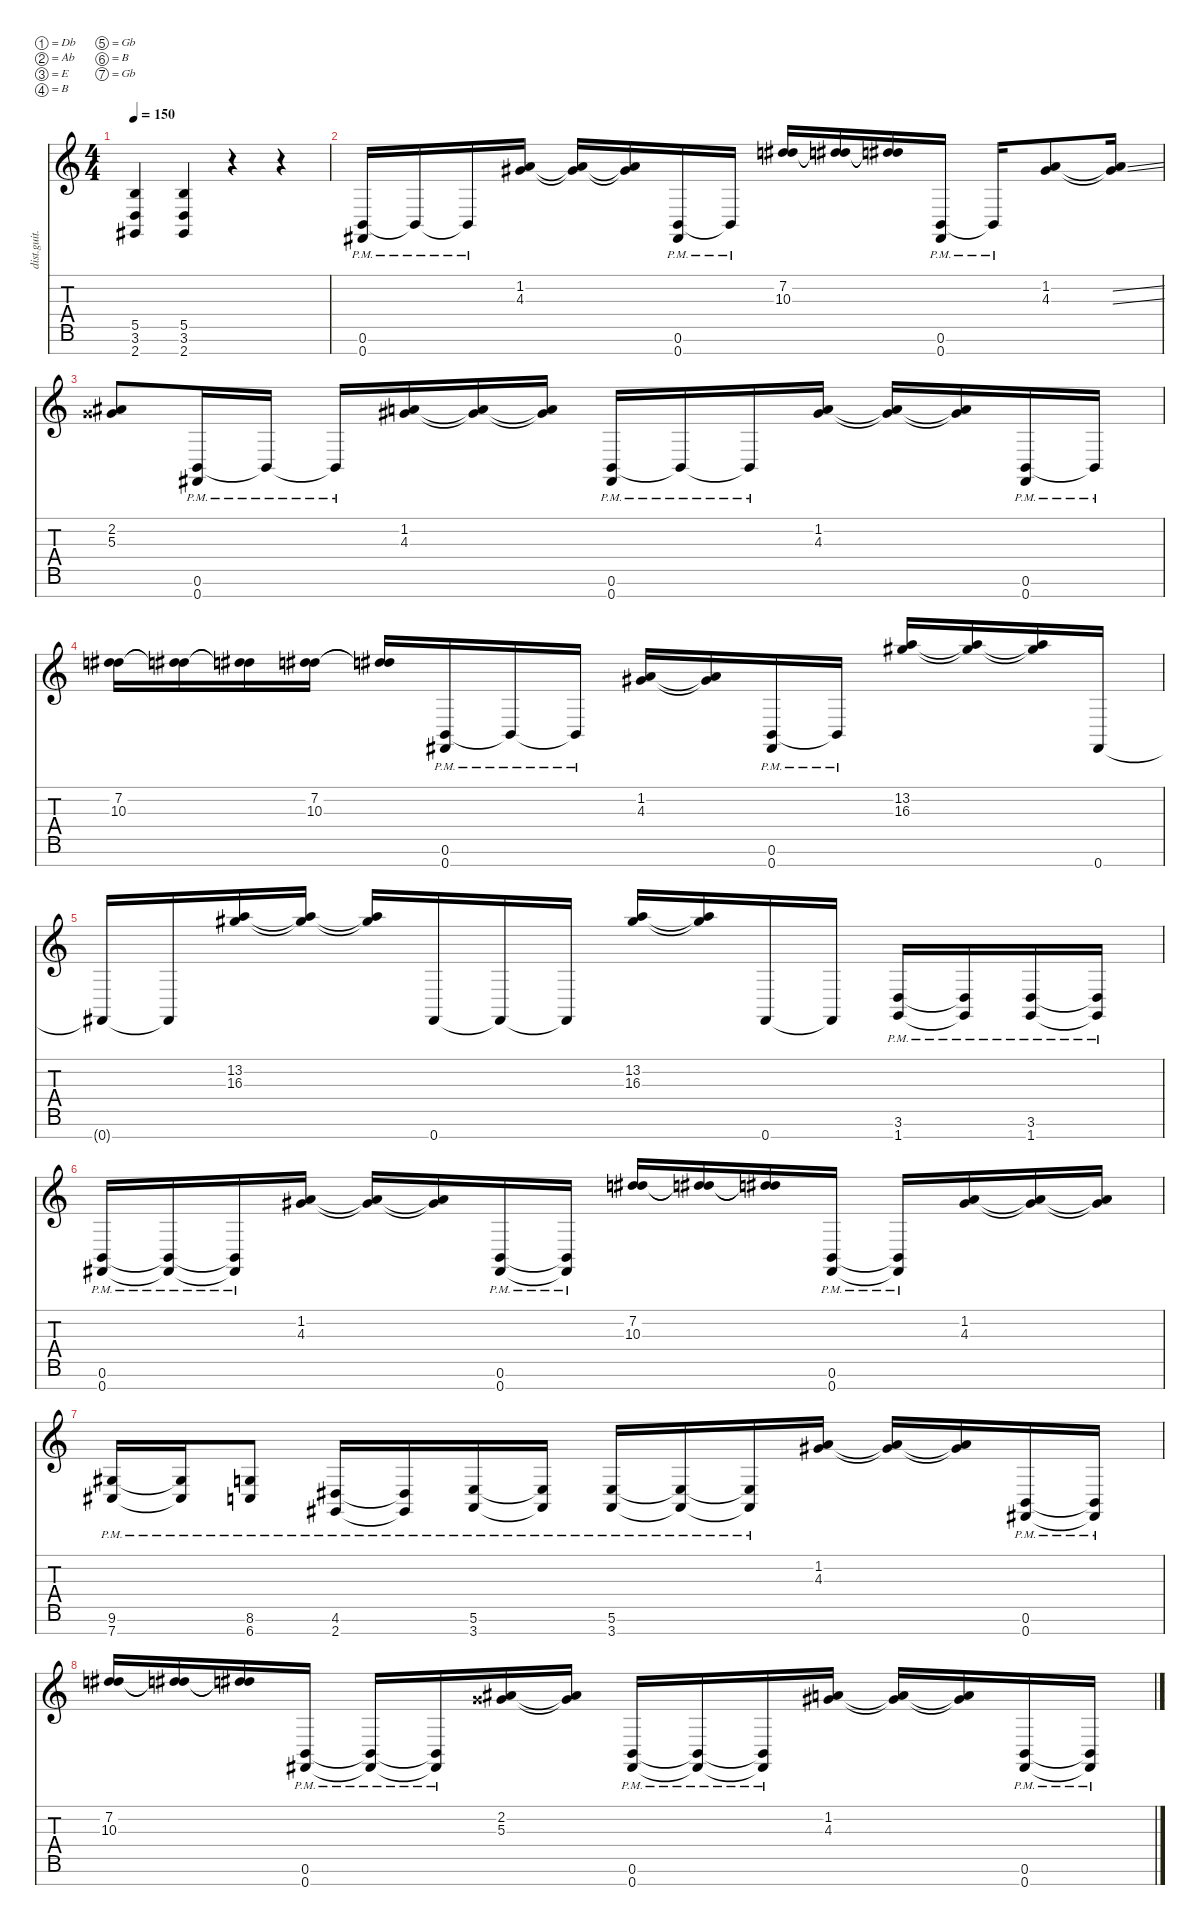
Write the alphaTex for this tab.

\defaultSystemsLayout 4
\hideDynamics
\bracketExtendMode nobrackets
\otherSystemsTrackNameOrientation horizontal
\track ("Distortion Guitar" "dist.guit.") {instrument distortionguitar}
\staff {score tabs}
\tuning (Db4 Ab3 E3 B2 Gb2 B1 Gb1)
\ts (4 4)
\tempo 150
\clef g2
\ks c
(2.7{acc #} 3.6 5.5).4{dy mf beam Up} (2.7{acc #} 3.6 5.5).4{beam Up} r.4{beam Up} r.4{beam Up} |
(0.6{pm} 0.7{pm acc #}).16{beam Up} 0.6{pm t}.16{beam Up} 0.6{pm t}.16{beam Up} (1.2 4.3{acc #}).16{beam Up} (1.2{t} 4.3{t acc #}).16{beam Up} (1.2{t} 4.3{t acc #}).16{beam Up} (0.6{pm} 0.7{pm acc #}).16{beam Up} 0.6{pm t}.16{beam Up} (7.2{acc #} 10.3).16{beam Up} (7.2{t acc #} 10.3{t}).16{beam Up} (7.2{t acc #} 10.3{t}).16{beam Up} (0.6{pm} 0.7{pm acc #}).16{beam Up} 0.6{pm t}.16{beam Up} (1.2 4.3{acc #}).8{beam Up} (1.2{ss t} 4.3{ss t acc #}).16{beam Up} |
(2.2{acc #} 5.3{acc x}).8{beam Up} (0.6{pm} 0.7{pm acc #}).16{beam Up} 0.6{pm t}.16{beam Up} 0.6{pm t}.16{beam Up} (1.2 4.3{acc #}).16{beam Up} (1.2{t} 4.3{t acc #}).16{beam Up} (1.2{t} 4.3{t acc #}).16{beam Up} (0.6{pm} 0.7{pm acc #}).16{beam Up} 0.6{pm t}.16{beam Up} 0.6{pm t}.16{beam Up} (1.2 4.3{acc #}).16{beam Up} (1.2{t} 4.3{t acc #}).16{beam Up} (1.2{t} 4.3{t acc #}).16{beam Up} (0.6{pm} 0.7{pm acc #}).16{beam Up} 0.6{pm t}.16{beam Up} |
(7.2{acc #} 10.3).16{beam Down} (7.2{t acc #} 10.3{t}).16{beam Down} (7.2{t acc #} 10.3{t}).16{beam Down} (7.2{acc #} 10.3).16{beam Down} (7.2{t acc #} 10.3{t}).16{beam Up} (0.6{pm} 0.7{pm acc #}).16{beam Up} 0.6{pm t}.16{beam Up} 0.6{pm t}.16{beam Up} (1.2 4.3{acc #}).16{beam Up} (1.2{t} 4.3{t acc #}).16{beam Up} (0.6{pm} 0.7{pm acc #}).16{beam Up} 0.6{pm t}.16{beam Up} (13.2 16.3{acc #}).16{beam Up} (13.2{t} 16.3{t acc #}).16{beam Up} (13.2{t} 16.3{t acc #}).16{beam Up} 0.7{acc #}.16{beam Up} |
0.7{t acc #}.16{beam Up} 0.7{t acc #}.16{beam Up} (13.2 16.3{acc #}).16{beam Up} (13.2{t} 16.3{t acc #}).16{beam Up} (13.2{t} 16.3{t acc #}).16{beam Up} 0.7{acc #}.16{beam Up} 0.7{t acc #}.16{beam Up} 0.7{t acc #}.16{beam Up} (13.2 16.3{acc #}).16{beam Up} (13.2{t} 16.3{t acc #}).16{beam Up} 0.7{acc #}.16{beam Up} 0.7{t acc #}.16{beam Up} (1.7{pm} 3.6{pm}).16{beam Up} (1.7{pm t} 3.6{pm t}).16{beam Up} (1.7{pm} 3.6{pm}).16{beam Up} (1.7{pm t} 3.6{pm t}).16{beam Up} |
(0.7{pm acc #} 0.6{pm}).16{beam Up} (0.7{pm t acc #} 0.6{pm t}).16{beam Up} (0.7{pm t acc #} 0.6{pm t}).16{beam Up} (1.2 4.3{acc #}).16{beam Up} (1.2{t} 4.3{t acc #}).16{beam Up} (1.2{t} 4.3{t acc #}).16{beam Up} (0.7{pm acc #} 0.6{pm}).16{beam Up} (0.7{pm t acc #} 0.6{pm t}).16{beam Up} (7.2{acc #} 10.3).16{beam Up} (7.2{t acc #} 10.3{t}).16{beam Up} (7.2{t acc #} 10.3{t}).16{beam Up} (0.7{pm acc #} 0.6{pm}).16{beam Up} (0.7{pm t acc #} 0.6{pm t}).16{beam Up} (1.2 4.3{acc #}).16{beam Up} (1.2{t} 4.3{t acc #}).16{beam Up} (1.2{t} 4.3{t acc #}).16{beam Up} |
(7.7{pm acc #} 9.6{pm acc #}).16{beam Up} (7.7{pm t acc #} 9.6{pm t acc #}).16{beam Up} (6.7{pm} 8.6{pm}).8{beam Up} (2.7{pm acc #} 4.6{pm acc #}).16{beam Up} (2.7{pm t acc #} 4.6{pm t acc #}).16{beam Up} (3.7{pm} 5.6{pm}).16{beam Up} (3.7{pm t} 5.6{pm t}).16{beam Up} (3.7{pm} 5.6{pm}).16{beam Up} (3.7{pm t} 5.6{pm t}).16{beam Up} (3.7{pm t} 5.6{pm t}).16{beam Up} (1.2 4.3{acc #}).16{beam Up} (1.2{t} 4.3{t acc #}).16{beam Up} (1.2{t} 4.3{t acc #}).16{beam Up} (0.7{pm acc #} 0.6{pm}).16{beam Up} (0.7{pm t acc #} 0.6{pm t}).16{beam Up} |
(7.2{acc #} 10.3).16{beam Up} (7.2{t acc #} 10.3{t}).16{beam Up} (7.2{t acc #} 10.3{t}).16{beam Up} (0.7{pm acc #} 0.6{pm}).16{beam Up} (0.7{pm t acc #} 0.6{pm t}).16{beam Up} (0.7{pm t acc #} 0.6{pm t}).16{beam Up} (2.2{acc #} 5.3{acc x}).16{beam Up} (2.2{t acc #} 5.3{t acc x}).16{beam Up} (0.7{pm acc #} 0.6{pm}).16{beam Up} (0.7{pm t acc #} 0.6{pm t}).16{beam Up} (0.7{pm t acc #} 0.6{pm t}).16{beam Up} (1.2 4.3{acc #}).16{beam Up} (1.2{t} 4.3{t acc #}).16{beam Up} (1.2{t} 4.3{t acc #}).16{beam Up} (0.7{pm acc #} 0.6{pm}).16{beam Up} (0.7{pm t acc #} 0.6{pm t}).16{beam Up}
